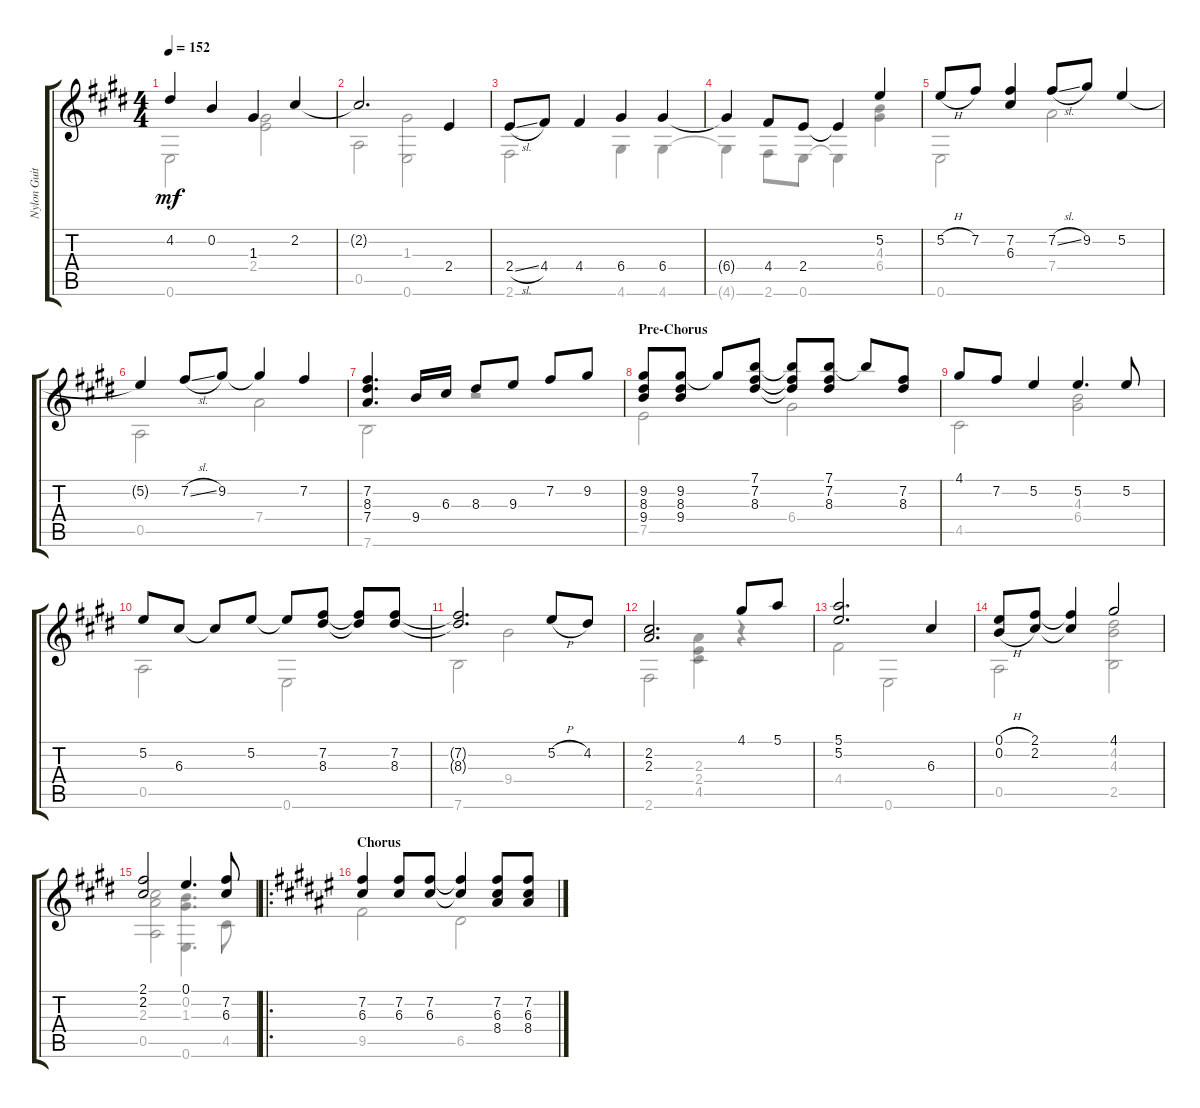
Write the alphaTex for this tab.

\track ("Nylon Guitar" "Nylon Guit") {instrument acousticguitarnylon}
\staff {score tabs}
\tuning (E4 B3 G3 D3 A2 E2) {hide}
\voice
\ts (4 4)
\tempo 152
\clef g2
\ks e
4.2.4{dy mf} 0.2.4 1.3.4 2.2.4 |
2.2{t}.2{d} 2.4.4 |
2.4{sl}.8 4.4.8 4.4.4 6.4.4 6.4.4 |
6.4{t}.4 4.4.8 2.4.8 2.4{t}.4 5.2.4 |
5.2{h}.8 7.2.8 (7.2 6.3).4 7.2{sl}.8 9.2.8 5.2.4 |
5.2{t}.4 7.2{sl}.8 9.2.8 9.2{t}.4 7.2.4 |
(7.2 8.3 7.4).4{d} 9.4.16 6.3.16 8.3.8 9.3.8 7.2.8 9.2.8 |
\section ("" "Pre-Chorus")
(9.2 8.3 9.4).8 (9.2 8.3 9.4).8 9.2{t}.8 (7.1 7.2 8.3).8 (7.1{t} 7.2{t} 8.3{t}).8 (7.1 7.2 8.3).8 7.1{t}.8 (7.2 8.3).8 |
4.1.8 7.2.8 5.2.4 5.2.4{d} 5.2.8 |
5.2.8 6.3.8 6.3{t}.8 5.2.8 5.2{t}.8 (7.2 8.3).8 (7.2{t} 8.3{t}).8 (7.2 8.3).8 |
(7.2{t} 8.3{t}).2{d} 5.2{h}.8 4.2.8 |
(2.2 2.3).2{d} 4.1.8 5.1.8 |
(5.1 5.2).2{d} 6.3.4 |
(0.1{h} 0.2{h}).8 (2.1 2.2).8 (2.1{t} 2.2{t}).4 4.1.2 |
(2.1 2.2).2 0.1.4{d} (7.2 6.3).8 |
\ro
\section ("" "Chorus")
\ks f#
(7.2 6.3).4 (7.2 6.3).8 (7.2 6.3).8 (7.2{t} 6.3{t}).4 (7.2 6.3 8.4).8 (7.2{h} 6.3{h} 8.4{h}).8
\voice
\clef g2
\ottava regular
\simile none
\ks e
0.6.2{dy mf} (1.3 2.4).2 |
0.5.2 (1.3 0.6).2 |
2.6.2 4.6.4 4.6.4 |
4.6{t}.4 2.6.8 0.6.8 0.6{t}.4 (4.3 6.4).4 |
0.6.2 7.4.2 |
0.5.2 7.4.2 |
7.6.2 r.2 |
7.5.2 6.4.2 |
4.5.2 (4.3 6.4).2 |
0.5.2 0.6.2 |
7.6.2 9.4.2 |
2.6.2 (2.3 2.4 4.5).4 r.4 |
4.4.2 0.6.2 |
0.5.2 (4.2 4.3 2.5).2 |
(2.2 2.3 0.5).2 (0.2 1.3 0.6).4{d} 4.5.8 |
\ks f#
9.5.2 6.5.2
